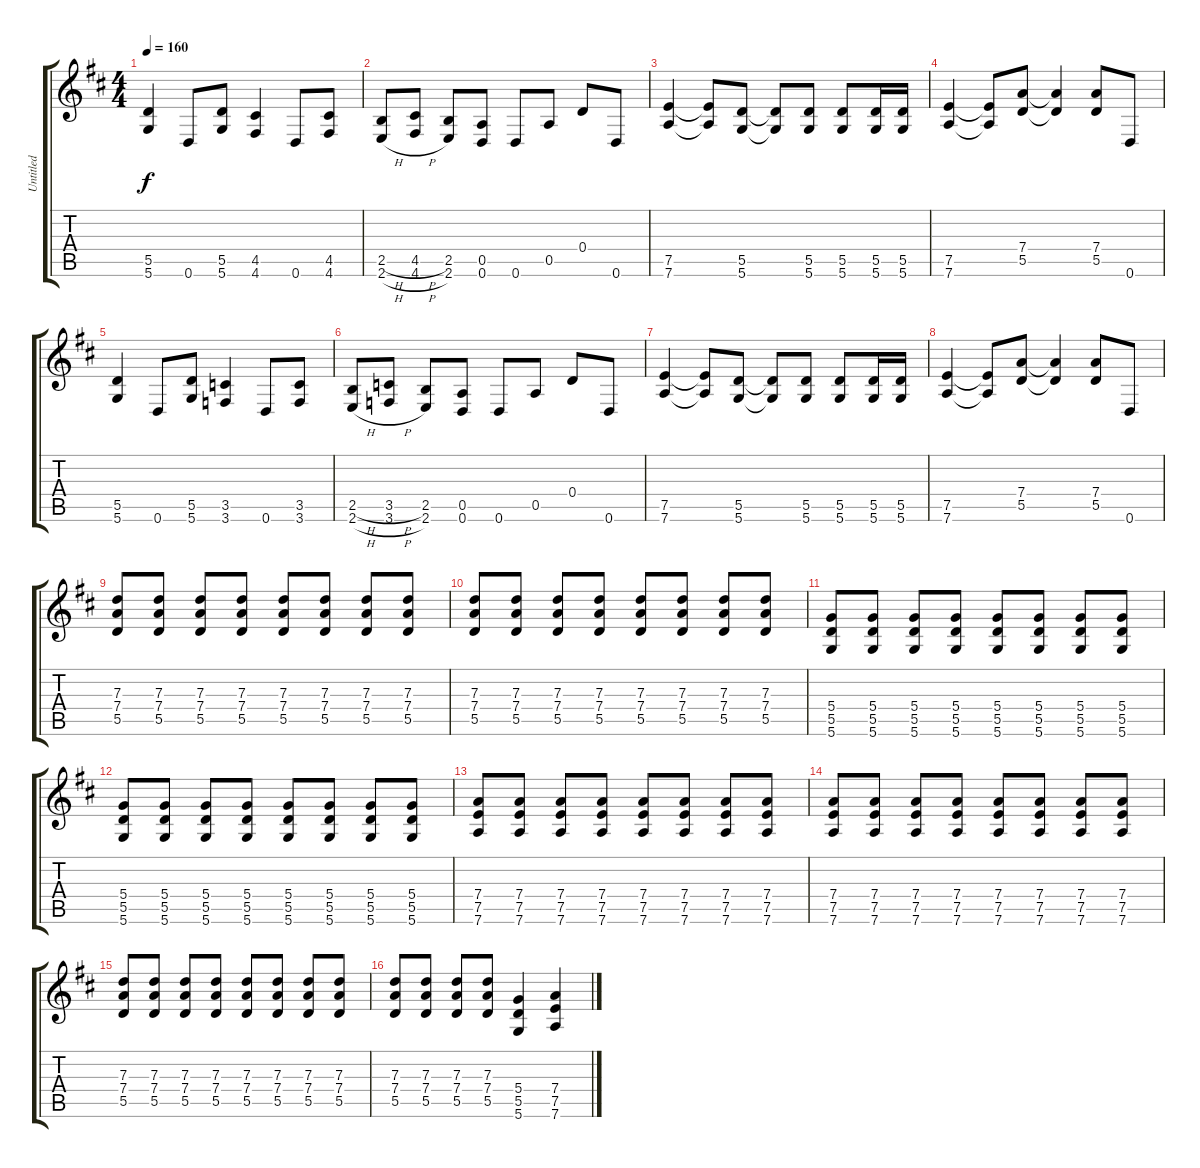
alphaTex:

\track ("Untitled" "Untitled") {instrument distortionguitar}
\staff {score tabs}
\tuning (E4 B3 G3 D3 A2 D2) {hide}
\ts (4 4)
\tempo 160
\clef g2
\ks d
(5.5 5.6).4{dy f} 0.6.8 (5.5 5.6).8 (4.5 4.6).4 0.6.8 (4.5 4.6).8 |
(2.5{h} 2.6{h}).8 (4.5{h} 4.6{h}).8 (2.5 2.6).8 (0.5 0.6).8 0.6.8 0.5.8 0.4.8 0.6.8 |
(7.5 7.6).4 (7.5{t} 7.6{t}).8 (5.5 5.6).8 (5.5{t} 5.6{t}).8 (5.5 5.6).8 (5.5 5.6).8 (5.5 5.6).16 (5.5 5.6).16 |
(7.5 7.6).4 (7.5{t} 7.6{t}).8 (7.4 5.5).8 (7.4{t} 5.5{t}).4 (7.4 5.5).8 0.6.8 |
(5.5 5.6).4 0.6.8 (5.5 5.6).8 (3.5 3.6).4 0.6.8 (3.5 3.6).8 |
(2.5{h} 2.6{h}).8 (3.5{h} 3.6{h}).8 (2.5 2.6).8 (0.5 0.6).8 0.6.8 0.5.8 0.4.8 0.6.8 |
(7.5 7.6).4 (7.5{t} 7.6{t}).8 (5.5 5.6).8 (5.5{t} 5.6{t}).8 (5.5 5.6).8 (5.5 5.6).8 (5.5 5.6).16 (5.5 5.6).16 |
(7.5 7.6).4 (7.5{t} 7.6{t}).8 (7.4 5.5).8 (7.4{t} 5.5{t}).4 (7.4 5.5).8 0.6.8 |
(7.3 7.4 5.5).8 (7.3 7.4 5.5).8 (7.3 7.4 5.5).8 (7.3 7.4 5.5).8 (7.3 7.4 5.5).8 (7.3 7.4 5.5).8 (7.3 7.4 5.5).8 (7.3 7.4 5.5).8 |
(7.3 7.4 5.5).8 (7.3 7.4 5.5).8 (7.3 7.4 5.5).8 (7.3 7.4 5.5).8 (7.3 7.4 5.5).8 (7.3 7.4 5.5).8 (7.3 7.4 5.5).8 (7.3 7.4 5.5).8 |
(5.4 5.5 5.6).8 (5.4 5.5 5.6).8 (5.4 5.5 5.6).8 (5.4 5.5 5.6).8 (5.4 5.5 5.6).8 (5.4 5.5 5.6).8 (5.4 5.5 5.6).8 (5.4 5.5 5.6).8 |
(5.4 5.5 5.6).8 (5.4 5.5 5.6).8 (5.4 5.5 5.6).8 (5.4 5.5 5.6).8 (5.4 5.5 5.6).8 (5.4 5.5 5.6).8 (5.4 5.5 5.6).8 (5.4 5.5 5.6).8 |
(7.4 7.5 7.6).8 (7.4 7.5 7.6).8 (7.4 7.5 7.6).8 (7.4 7.5 7.6).8 (7.4 7.5 7.6).8 (7.4 7.5 7.6).8 (7.4 7.5 7.6).8 (7.4 7.5 7.6).8 |
(7.4 7.5 7.6).8 (7.4 7.5 7.6).8 (7.4 7.5 7.6).8 (7.4 7.5 7.6).8 (7.4 7.5 7.6).8 (7.4 7.5 7.6).8 (7.4 7.5 7.6).8 (7.4 7.5 7.6).8 |
(7.3 7.4 5.5).8 (7.3 7.4 5.5).8 (7.3 7.4 5.5).8 (7.3 7.4 5.5).8 (7.3 7.4 5.5).8 (7.3 7.4 5.5).8 (7.3 7.4 5.5).8 (7.3 7.4 5.5).8 |
(7.3 7.4 5.5).8 (7.3 7.4 5.5).8 (7.3 7.4 5.5).8 (7.3 7.4 5.5).8 (5.4 5.5 5.6).4 (7.4 7.5 7.6).4
